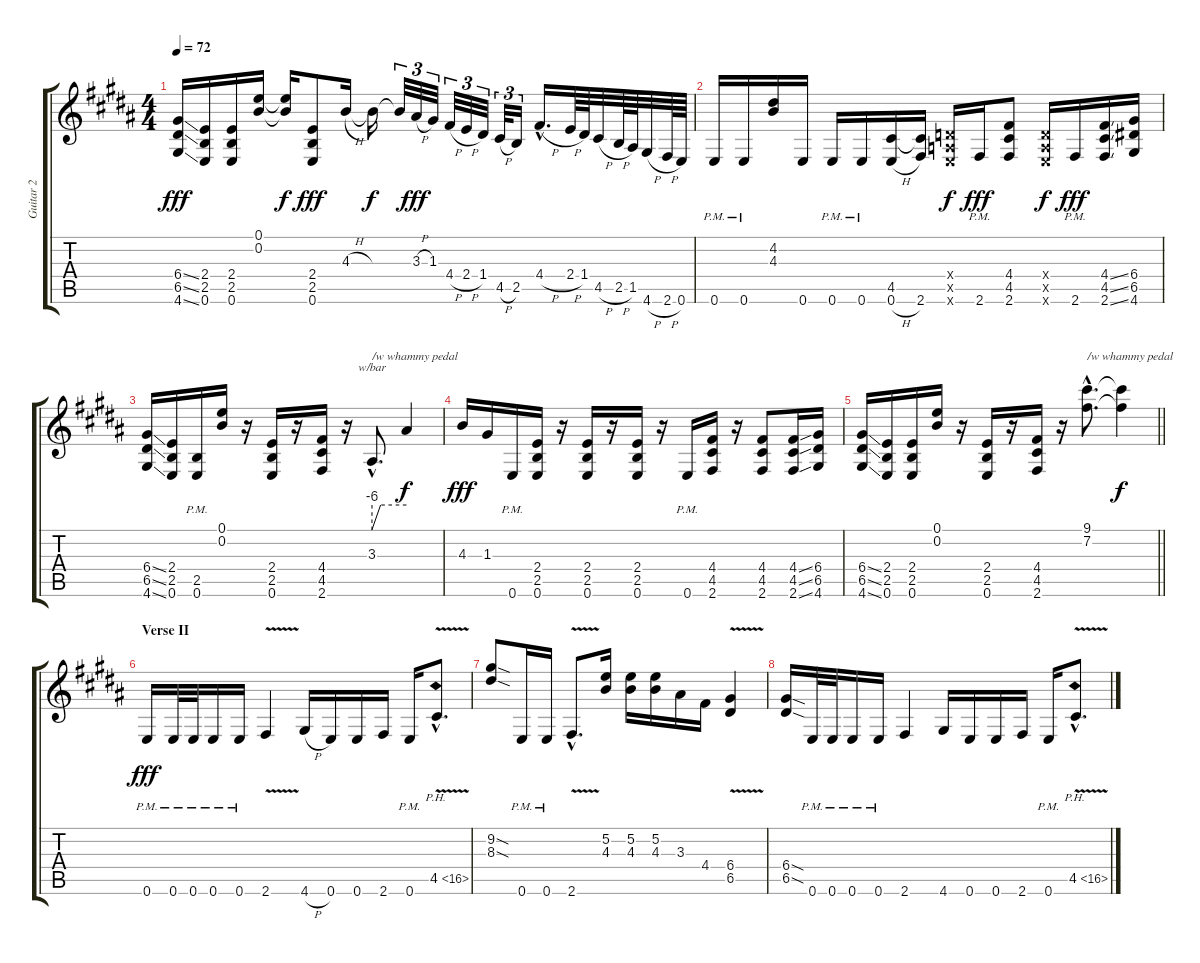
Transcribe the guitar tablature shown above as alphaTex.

\track ("Guitar 2" "Guitar 2") {instrument distortionguitar}
\staff {score tabs}
\tuning (E4 B3 G3 D3 A2 E2) {hide}
\ts (4 4)
\tempo 72
\clef g2
\ks b
(6.4{ss} 6.5{ss} 4.6{ss}).16{dy fff} (2.4 2.5 0.6).16 (2.4 2.5 0.6).16 (0.1 0.2).16 (0.1{t} 0.2{t}).16{dy f} (2.4 2.5 0.6).8{dy fff} 4.3{h}.16 4.3{t}.16{dy f} 4.3{t}.32{tu (3 2)} 3.3{h}.32{tu (3 2) dy fff} 1.3.32{tu (3 2)} 4.4{h}.32{tu (3 2)} 2.4{h}.32{tu (3 2)} 1.4.32{tu (3 2)} 4.5{h}.32{tu (3 2)} 2.5.16{tu (3 2)} 4.4{h hac}.16{d} 2.4{h}.64 1.4.64 4.5{h}.32 2.5{h}.64 1.5.64 4.6{h}.32 2.6{h}.64 0.6.64 |
0.6{pm}.16 0.6{pm}.16 (4.2 4.3).16 0.6.16 0.6{pm}.16 0.6{pm}.16 (4.5 0.6{h}).16 (4.5{t} 2.6).16 (0.4{x} 0.5{x} 0.6{x}).16{dy f} 2.6{pm}.16{dy fff} (4.4 4.5 2.6).8 (0.4{x} 0.5{x} 0.6{x}).16{dy f} 2.6{pm}.16{dy fff} (4.4{ss} 4.5{ss} 2.6{ss}).16 (6.4 6.5 4.6).16 |
(6.4{ss} 6.5{ss} 4.6{ss}).16 (2.4 2.5 0.6).16 (2.5{pm} 0.6{pm}).16 (0.1 0.2).16 r.16 (2.4 2.5 0.6).16 r.16 (4.4 4.5 2.6).16 r.16 3.3{hac}.8{d tbe (custom default 0 -24 15 0 60 0) txt "/w whammy pedal" volume 0} 3.3{t}.4{dy f} |
4.3.16{dy fff volume 13} 1.3.16 0.6{pm}.16 (2.4 2.5 0.6).16 r.16 (2.4 2.5 0.6).16 r.16 (2.4 2.5 0.6).16 r.16 0.6{pm}.16 (4.4 4.5 2.6).16 r.16 (4.4 4.5 2.6).8 (4.4{ss} 4.5{ss} 2.6{ss}).16 (6.4 6.5 4.6).16 |
\barLineRight lightlight
(6.4{ss} 6.5{ss} 4.6{ss}).16 (2.4 2.5 0.6).16 (2.4 2.5 0.6).16 (0.1 0.2).16 r.16 (2.4 2.5 0.6).16 r.16 (4.4 4.5 2.6).16 r.16 (9.1{hac} 7.2{hac}).8{d txt "/w whammy pedal" volume 0} (9.1{t} 7.2{t}).4{dy f} |
\section ("" "Verse II")
0.6{pm}.16{dy fff volume 13} 0.6{pm}.32 0.6{pm}.32 0.6{pm}.16 0.6{pm}.16 2.6{v}.4 4.6{h}.16 0.6.16 0.6.16 2.6.16 0.6{pm}.16 4.5{ph 12 v hac}.8{d} |
(9.2{sod} 8.3{sod}).8 0.6{pm}.16 0.6{pm}.16 2.6{v hac}.8{d} (5.2 4.3).16 (5.2 4.3).16 (5.2 4.3).16 3.3.16 4.4.16 (6.4{v} 6.5{v}).4 |
(6.4{sod} 6.5{sod}).16 0.6{pm}.32 0.6{pm}.32 0.6{pm}.16 0.6{pm}.16 2.6.4 4.6.16 0.6.16 0.6.16 2.6.16 0.6{pm}.16 4.5{ph 12 v hac}.8{d}
